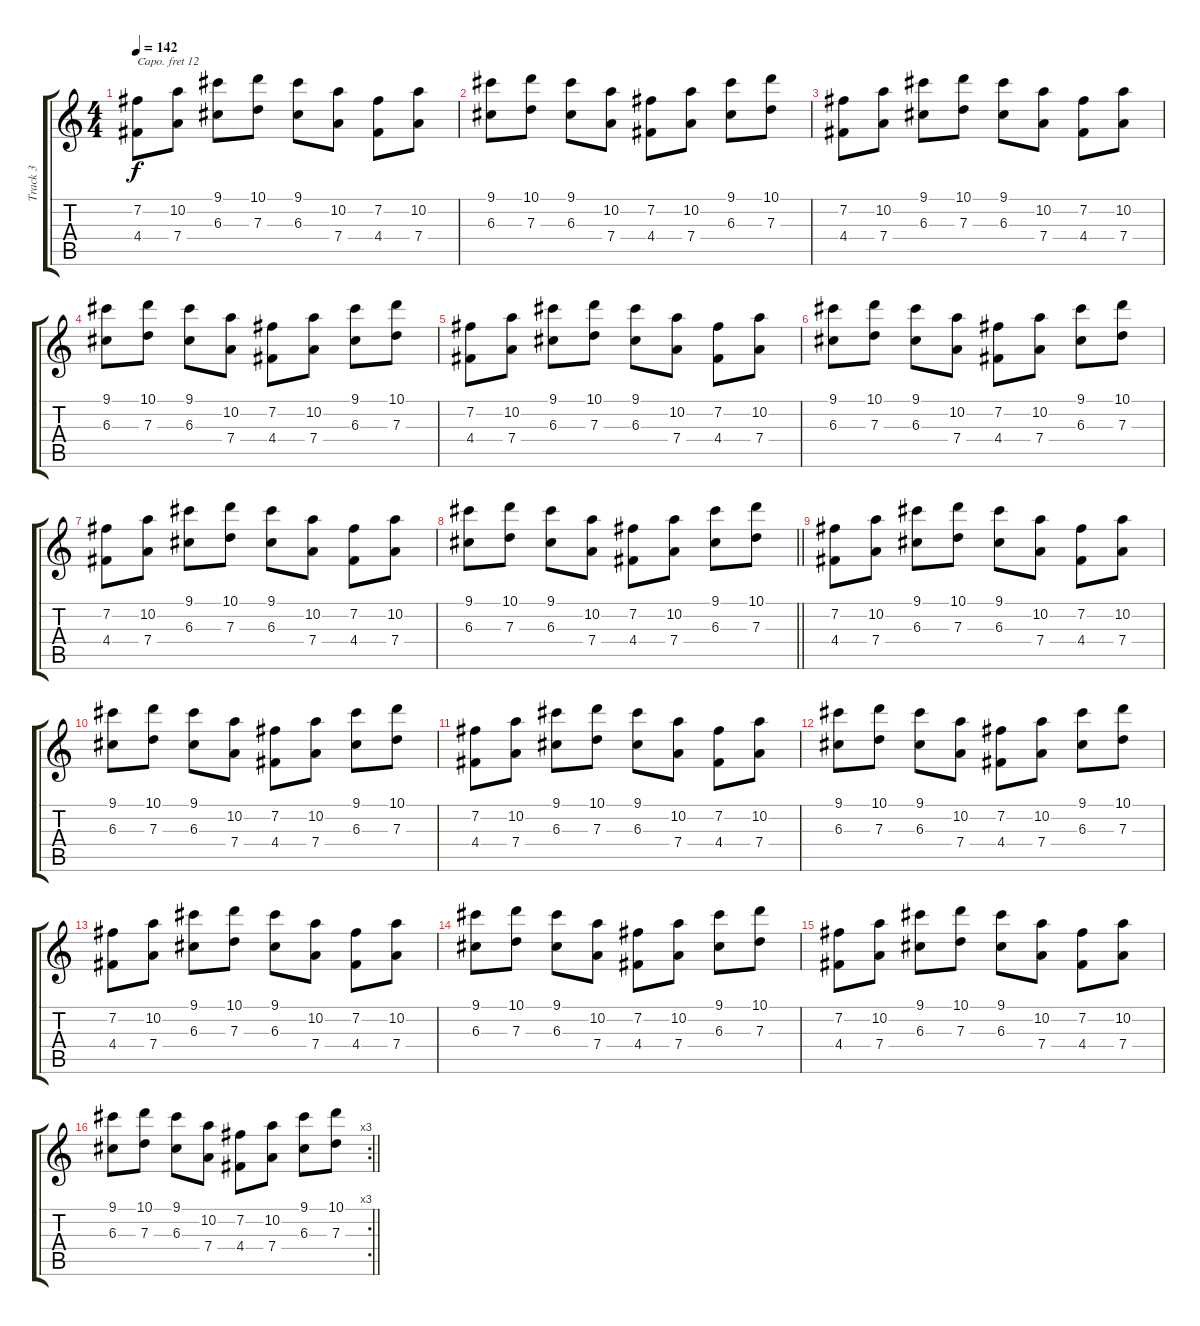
\track ("Track 3" "Track 3") {instrument pizzicatostrings}
\staff {score tabs}
\capo 12
\tuning (E4 B3 G3 D3 A2 E2) {hide}
\ts (4 4)
\tempo 142
\clef g2
\ks c
(7.2 4.4).8{dy f} (10.2 7.4).8 (9.1 6.3).8 (10.1 7.3).8 (9.1 6.3).8 (10.2 7.4).8 (7.2 4.4).8 (10.2 7.4).8 |
(9.1 6.3).8 (10.1 7.3).8 (9.1 6.3).8 (10.2 7.4).8 (7.2 4.4).8 (10.2 7.4).8 (9.1 6.3).8 (10.1 7.3).8 |
(7.2 4.4).8 (10.2 7.4).8 (9.1 6.3).8 (10.1 7.3).8 (9.1 6.3).8 (10.2 7.4).8 (7.2 4.4).8 (10.2 7.4).8 |
(9.1 6.3).8 (10.1 7.3).8 (9.1 6.3).8 (10.2 7.4).8 (7.2 4.4).8 (10.2 7.4).8 (9.1 6.3).8 (10.1 7.3).8 |
(7.2 4.4).8 (10.2 7.4).8 (9.1 6.3).8 (10.1 7.3).8 (9.1 6.3).8 (10.2 7.4).8 (7.2 4.4).8 (10.2 7.4).8 |
(9.1 6.3).8 (10.1 7.3).8 (9.1 6.3).8 (10.2 7.4).8 (7.2 4.4).8 (10.2 7.4).8 (9.1 6.3).8 (10.1 7.3).8 |
(7.2 4.4).8 (10.2 7.4).8 (9.1 6.3).8 (10.1 7.3).8 (9.1 6.3).8 (10.2 7.4).8 (7.2 4.4).8 (10.2 7.4).8 |
\barLineRight lightlight
(9.1 6.3).8 (10.1 7.3).8 (9.1 6.3).8 (10.2 7.4).8 (7.2 4.4).8 (10.2 7.4).8 (9.1 6.3).8 (10.1 7.3).8 |
(7.2 4.4).8 (10.2 7.4).8 (9.1 6.3).8 (10.1 7.3).8 (9.1 6.3).8 (10.2 7.4).8 (7.2 4.4).8 (10.2 7.4).8 |
(9.1 6.3).8 (10.1 7.3).8 (9.1 6.3).8 (10.2 7.4).8 (7.2 4.4).8 (10.2 7.4).8 (9.1 6.3).8 (10.1 7.3).8 |
(7.2 4.4).8 (10.2 7.4).8 (9.1 6.3).8 (10.1 7.3).8 (9.1 6.3).8 (10.2 7.4).8 (7.2 4.4).8 (10.2 7.4).8 |
(9.1 6.3).8 (10.1 7.3).8 (9.1 6.3).8 (10.2 7.4).8 (7.2 4.4).8 (10.2 7.4).8 (9.1 6.3).8 (10.1 7.3).8 |
(7.2 4.4).8 (10.2 7.4).8 (9.1 6.3).8 (10.1 7.3).8 (9.1 6.3).8 (10.2 7.4).8 (7.2 4.4).8 (10.2 7.4).8 |
(9.1 6.3).8 (10.1 7.3).8 (9.1 6.3).8 (10.2 7.4).8 (7.2 4.4).8 (10.2 7.4).8 (9.1 6.3).8 (10.1 7.3).8 |
(7.2 4.4).8 (10.2 7.4).8 (9.1 6.3).8 (10.1 7.3).8 (9.1 6.3).8 (10.2 7.4).8 (7.2 4.4).8 (10.2 7.4).8 |
\rc 3
\barLineRight lightlight
(9.1 6.3).8 (10.1 7.3).8 (9.1 6.3).8 (10.2 7.4).8 (7.2 4.4).8 (10.2 7.4).8 (9.1 6.3).8 (10.1 7.3).8
